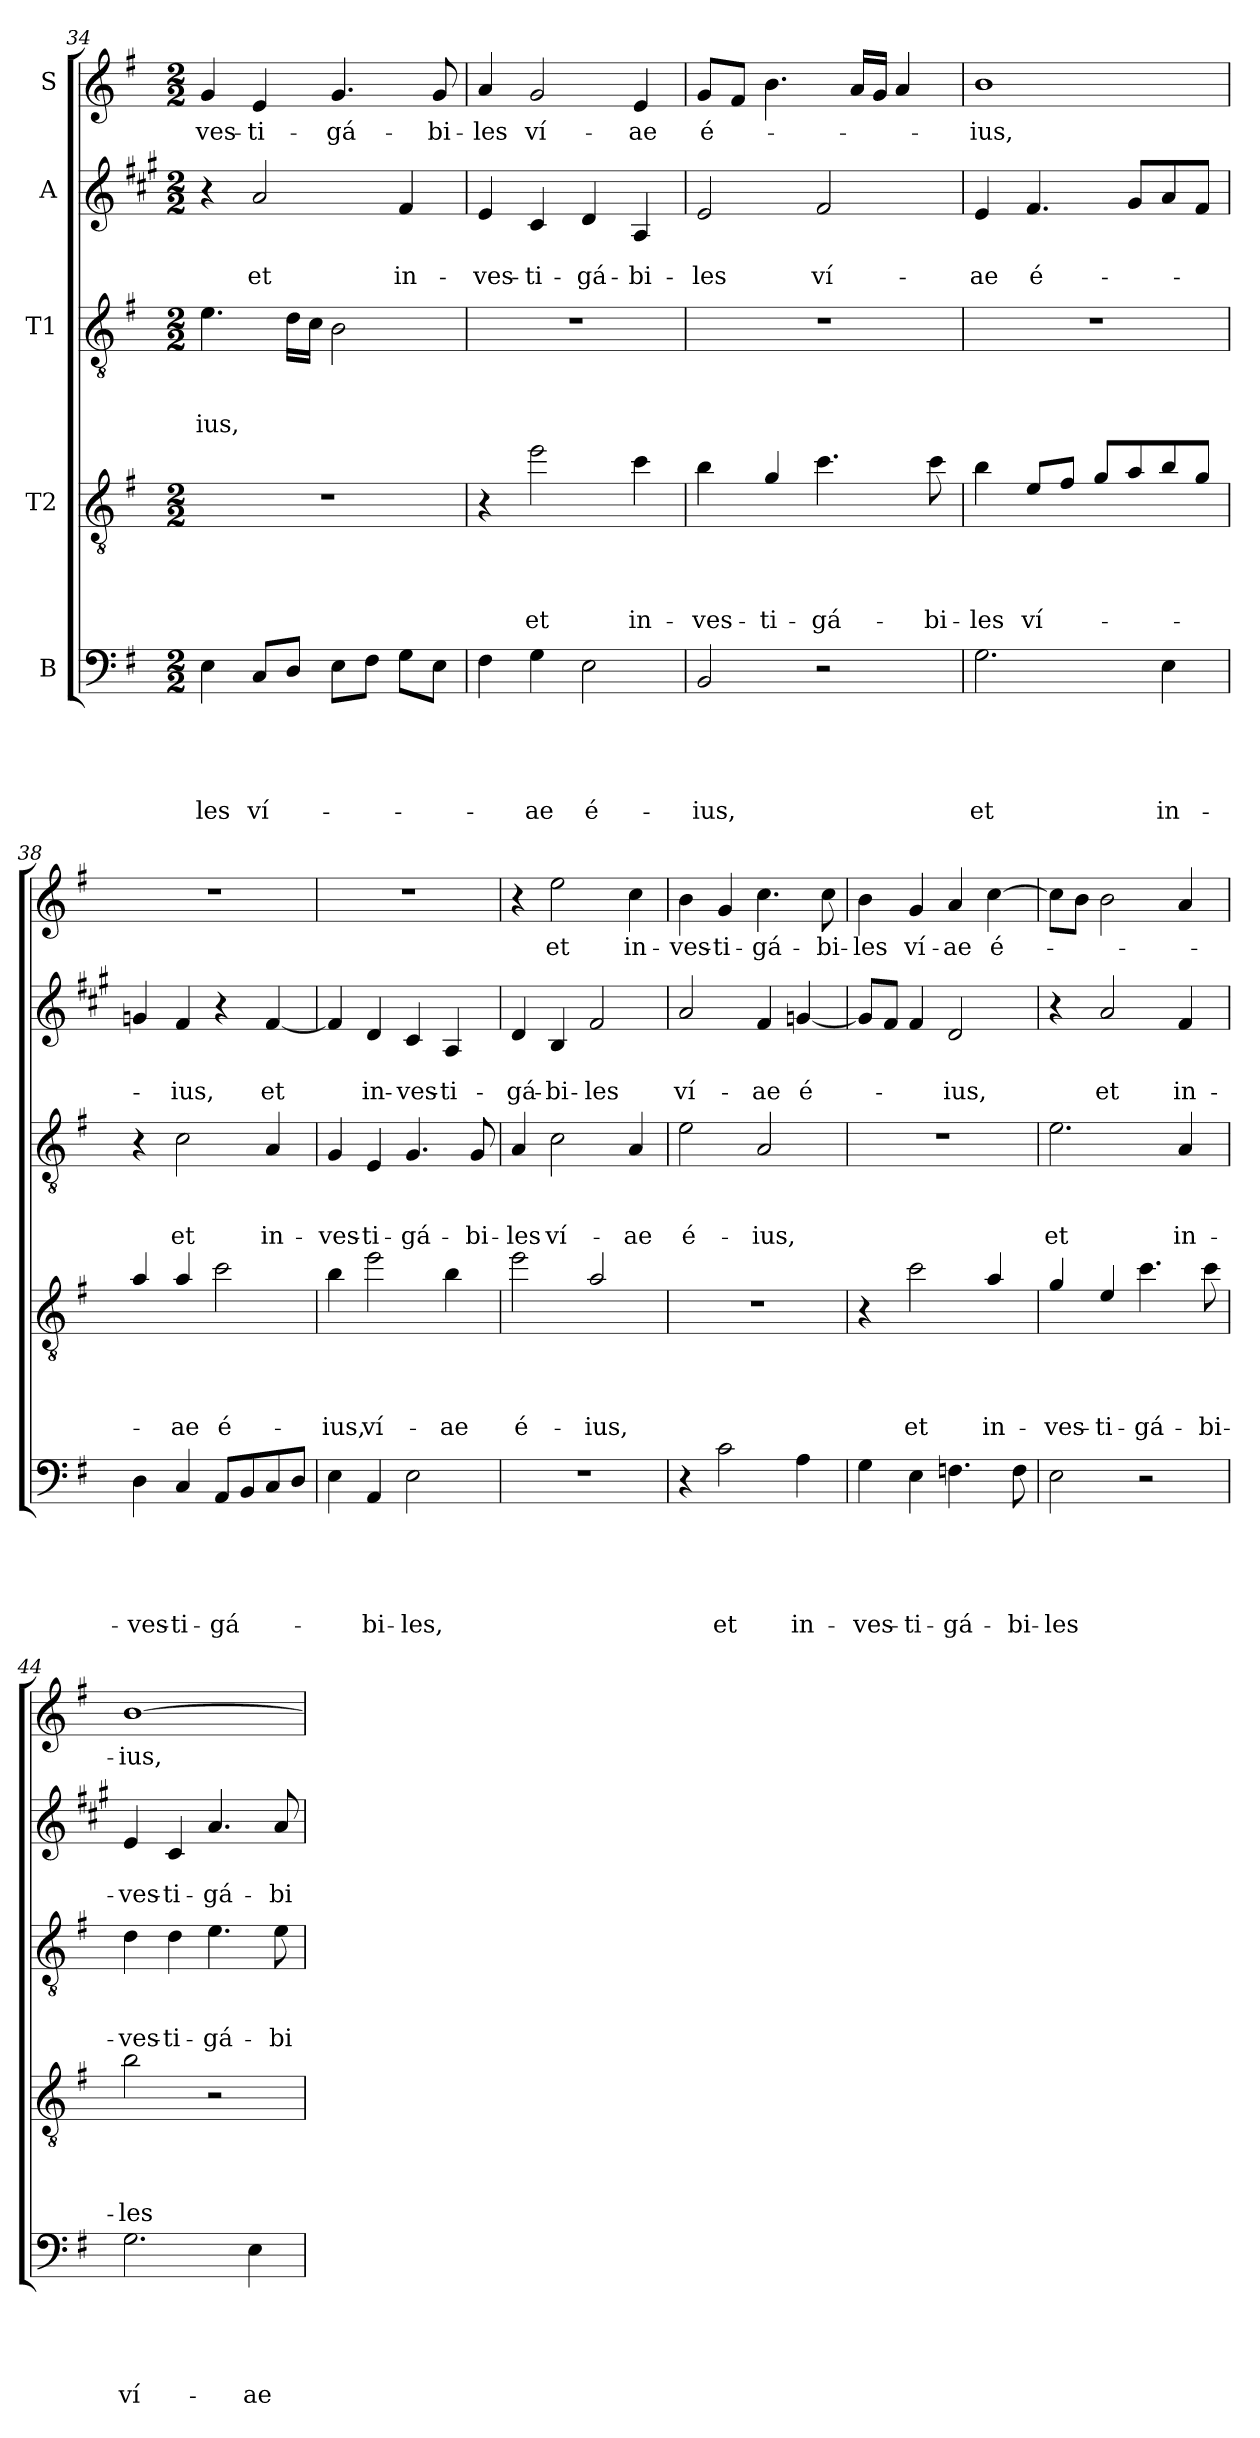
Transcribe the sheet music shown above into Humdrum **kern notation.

**kern	**text	**text	**text	**text	**text	**kern	**text	**text	**text	**text	**kern	**text	**text	**text	**kern	**text	**text	**kern	**text
*part5	*part5	*part5	*part5	*part5	*part5	*part4	*part4	*part4	*part4	*part4	*part3	*part3	*part3	*part3	*part2	*part2	*part2	*part1	*part1
*staff5	*staff5	*staff5	*staff5	*staff5	*staff5	*staff4	*staff4	*staff4	*staff4	*staff4	*staff3	*staff3	*staff3	*staff3	*staff2	*staff2	*staff2	*staff1	*staff1
*I"B	*	*	*	*	*	*I"T2	*	*	*	*	*I"T1	*	*	*	*I"A	*	*	*I"S	*
*clefF4	*	*	*	*	*	*clefGv2	*	*	*	*	*clefGv2	*	*	*	*clefG2	*	*	*clefG2	*
*	*	*	*	*	*	*ITrd8c14	*	*	*	*	*	*	*	*	*ITrd1c2	*	*	*	*
*k[f#]	*	*	*	*	*	*k[f#]	*	*	*	*	*k[f#]	*	*	*	*k[f#]	*	*	*k[f#]	*
*G:	*	*	*	*	*	*G:	*	*	*	*	*G:	*	*	*	*G:	*	*	*G:	*
*M2/2	*	*	*	*	*	*M2/2	*	*	*	*	*M2/2	*	*	*	*M2/2	*	*	*M2/2	*
=34	=34	=34	=34	=34	=34	=34	=34	=34	=34	=34	=34	=34	=34	=34	=34	=34	=34	=34	=34
!	!	!	!	!	!LO:LY:b	!	!	!	!	!	!	!	!	!LO:LY:b	!	!	!	!	!LO:LY:b
4E\	.	.	.	.	-les	1r	.	.	.	.	4.e\	.	.	-ius,	4r	.	.	4g/	-ves-
!	!	!	!	!	!LO:LY:b	!	!	!	!	!	!	!	!	!	!	!	!LO:LY:b	!	!LO:LY:b
8C/L	.	.	.	.	ví-	.	.	.	.	.	.	.	.	.	2g/	.	et	4e/	-ti-
8D/J	.	.	.	.	.	.	.	.	.	.	16d\LL	.	.	.	.	.	.	.	.
.	.	.	.	.	.	.	.	.	.	.	16c\JJ	.	.	.	.	.	.	.	.
!	!	!	!	!	!	!	!	!	!	!	!	!	!	!	!	!	!	!	!LO:LY:b
8E\L	.	.	.	.	.	.	.	.	.	.	2B\	.	.	.	.	.	.	4.g/	-gá-
8F#\J	.	.	.	.	.	.	.	.	.	.	.	.	.	.	.	.	.	.	.
!	!	!	!	!	!	!	!	!	!	!	!	!	!	!	!	!	!LO:LY:b	!	!
8G\L	.	.	.	.	.	.	.	.	.	.	.	.	.	.	4e/	.	in-	.	.
!	!	!	!	!	!	!	!	!	!	!	!	!	!	!	!	!	!	!	!LO:LY:b
8E\J	.	.	.	.	.	.	.	.	.	.	.	.	.	.	.	.	.	8g/	-bi-
=35	=35	=35	=35	=35	=35	=35	=35	=35	=35	=35	=35	=35	=35	=35	=35	=35	=35	=35	=35
!	!	!	!	!	!	!	!	!	!	!	!	!	!	!	!	!	!LO:LY:b	!	!LO:LY:b
4F#\	.	.	.	.	.	4r	.	.	.	.	1r	.	.	.	4d/	.	-ves-	4a/	-les
!	!	!	!	!	!LO:LY:b	!	!	!	!	!LO:LY:b	!	!	!	!	!	!	!LO:LY:b	!	!LO:LY:b
4G\	.	.	.	.	-ae	2e\	.	.	.	et	.	.	.	.	4B/	.	-ti-	2g/	ví-
!	!	!	!	!	!LO:LY:b	!	!	!	!	!	!	!	!	!	!	!	!LO:LY:b	!	!
2E\	.	.	.	.	é-	.	.	.	.	.	.	.	.	.	4c/	.	-gá-	.	.
!	!	!	!	!	!	!	!	!	!	!LO:LY:b	!	!	!	!	!	!	!LO:LY:b	!	!LO:LY:b
.	.	.	.	.	.	4c\	.	.	.	in-	.	.	.	.	4G/	.	-bi-	4e/	-ae
=36	=36	=36	=36	=36	=36	=36	=36	=36	=36	=36	=36	=36	=36	=36	=36	=36	=36	=36	=36
!	!	!	!	!	!LO:LY:b	!	!	!	!	!LO:LY:b	!	!	!	!	!	!	!LO:LY:b	!	!LO:LY:b
2BB/	.	.	.	.	-ius,	4B\	.	.	.	-ves-	1r	.	.	.	2d/	.	-les	8g/L	é-
.	.	.	.	.	.	.	.	.	.	.	.	.	.	.	.	.	.	8f#/J	.
!	!	!	!	!	!	!	!	!	!	!LO:LY:b	!	!	!	!	!	!	!	!	!
.	.	.	.	.	.	4G/	.	.	.	-ti-	.	.	.	.	.	.	.	4.b\	.
!	!	!	!	!	!	!	!	!	!	!LO:LY:b	!	!	!	!	!	!	!LO:LY:b	!	!
2r	.	.	.	.	.	4.c\	.	.	.	-gá-	.	.	.	.	2e/	.	ví-	.	.
.	.	.	.	.	.	.	.	.	.	.	.	.	.	.	.	.	.	16a/LL	.
.	.	.	.	.	.	.	.	.	.	.	.	.	.	.	.	.	.	16g/JJ	.
.	.	.	.	.	.	.	.	.	.	.	.	.	.	.	.	.	.	4a/	.
!	!	!	!	!	!	!	!	!	!	!LO:LY:b	!	!	!	!	!	!	!	!	!
.	.	.	.	.	.	8c\	.	.	.	-bi-	.	.	.	.	.	.	.	.	.
!!LO:PB:g=z
=37	=37	=37	=37	=37	=37	=37	=37	=37	=37	=37	=37	=37	=37	=37	=37	=37	=37	=37	=37
!	!	!	!	!	!LO:LY:b	!	!	!	!	!LO:LY:b	!	!	!	!	!	!	!LO:LY:b	!	!LO:LY:b
2.G\	.	.	.	.	et	4B\	.	.	.	-les	1r	.	.	.	4d/	.	-ae	1b	-ius,
!	!	!	!	!	!	!	!	!	!	!LO:LY:b	!	!	!	!	!	!	!LO:LY:b	!	!
.	.	.	.	.	.	8E/L	.	.	.	ví-	.	.	.	.	4.e/	.	é-	.	.
.	.	.	.	.	.	8F#/J	.	.	.	.	.	.	.	.	.	.	.	.	.
.	.	.	.	.	.	8G/L	.	.	.	.	.	.	.	.	.	.	.	.	.
.	.	.	.	.	.	8A/	.	.	.	.	.	.	.	.	8f#/L	.	.	.	.
!	!	!	!	!	!LO:LY:b	!	!	!	!	!	!	!	!	!	!	!	!	!	!
4E\	.	.	.	.	in-	8B/	.	.	.	.	.	.	.	.	8g/	.	.	.	.
.	.	.	.	.	.	8G/J	.	.	.	.	.	.	.	.	8e/J	.	.	.	.
=38	=38	=38	=38	=38	=38	=38	=38	=38	=38	=38	=38	=38	=38	=38	=38	=38	=38	=38	=38
!	!	!	!	!	!LO:LY:b	!	!	!	!	!	!	!	!	!	!	!	!	!	!
4D\	.	.	.	.	-ves-	4A/	.	.	.	.	4r	.	.	.	4fn/	.	.	1r	.
!	!	!	!	!	!LO:LY:b	!	!	!	!	!LO:LY:b	!	!	!	!LO:LY:b	!	!	!LO:LY:b	!	!
4C/	.	.	.	.	-ti-	4A/	.	.	.	-ae	2c\	.	.	et	4e/	.	-ius,	.	.
!	!	!	!	!	!LO:LY:b	!	!	!	!	!LO:LY:b	!	!	!	!	!	!	!	!	!
8AA/L	.	.	.	.	-gá-	2c\	.	.	.	é-	.	.	.	.	4r	.	.	.	.
8BB/	.	.	.	.	.	.	.	.	.	.	.	.	.	.	.	.	.	.	.
!	!	!	!	!	!	!	!	!	!	!	!	!	!	!LO:LY:b	!	!	!LO:LY:b	!	!
8C/	.	.	.	.	.	.	.	.	.	.	4A/	.	.	in-	[4e/	.	et	.	.
8D/J	.	.	.	.	.	.	.	.	.	.	.	.	.	.	.	.	.	.	.
=39	=39	=39	=39	=39	=39	=39	=39	=39	=39	=39	=39	=39	=39	=39	=39	=39	=39	=39	=39
!	!	!	!	!	!	!	!	!	!	!LO:LY:b	!	!	!	!LO:LY:b	!	!	!	!	!
4E\	.	.	.	.	.	4B\	.	.	.	-ius,	4G/	.	.	-ves-	4e/]	.	.	1r	.
!	!	!	!	!	!LO:LY:b	!	!	!	!	!LO:LY:b	!	!	!	!LO:LY:b	!	!	!LO:LY:b	!	!
4AA/	.	.	.	.	-bi-	2e\	.	.	.	ví-	4E/	.	.	-ti-	4c/	.	in-	.	.
!	!	!	!	!	!LO:LY:b	!	!	!	!	!	!	!	!	!LO:LY:b	!	!	!LO:LY:b	!	!
2E\	.	.	.	.	-les,	.	.	.	.	.	4.G/	.	.	-gá-	4B/	.	-ves-	.	.
!	!	!	!	!	!	!	!	!	!	!LO:LY:b	!	!	!	!	!	!	!LO:LY:b	!	!
.	.	.	.	.	.	4B\	.	.	.	-ae	.	.	.	.	4G/	.	-ti-	.	.
!	!	!	!	!	!	!	!	!	!	!	!	!	!	!LO:LY:b	!	!	!	!	!
.	.	.	.	.	.	.	.	.	.	.	8G/	.	.	-bi-	.	.	.	.	.
=40	=40	=40	=40	=40	=40	=40	=40	=40	=40	=40	=40	=40	=40	=40	=40	=40	=40	=40	=40
!	!	!	!	!	!	!	!	!	!	!LO:LY:b	!	!	!	!LO:LY:b	!	!	!LO:LY:b	!	!
1r	.	.	.	.	.	2e\	.	.	.	é-	4A/	.	.	-les	4c/	.	-gá-	4r	.
!	!	!	!	!	!	!	!	!	!	!	!	!	!	!LO:LY:b	!	!	!LO:LY:b	!	!LO:LY:b
.	.	.	.	.	.	.	.	.	.	.	2c\	.	.	ví-	4A/	.	-bi-	2ee\	et
!	!	!	!	!	!	!	!	!	!	!LO:LY:b	!	!	!	!	!	!	!LO:LY:b	!	!
.	.	.	.	.	.	2A/	.	.	.	-ius,	.	.	.	.	2e/	.	-les	.	.
!	!	!	!	!	!	!	!	!	!	!	!	!	!	!LO:LY:b	!	!	!	!	!LO:LY:b
.	.	.	.	.	.	.	.	.	.	.	4A/	.	.	-ae	.	.	.	4cc\	in-
=41	=41	=41	=41	=41	=41	=41	=41	=41	=41	=41	=41	=41	=41	=41	=41	=41	=41	=41	=41
!	!	!	!	!	!	!	!	!	!	!	!	!	!	!LO:LY:b	!	!	!LO:LY:b	!	!LO:LY:b
4r	.	.	.	.	.	1r	.	.	.	.	2e\	.	.	é-	2g/	.	ví-	4b\	-ves-
!	!	!	!	!	!LO:LY:b	!	!	!	!	!	!	!	!	!	!	!	!	!	!LO:LY:b
2c\	.	.	.	.	et	.	.	.	.	.	.	.	.	.	.	.	.	4g/	-ti-
!	!	!	!	!	!	!	!	!	!	!	!	!	!	!LO:LY:b	!	!	!LO:LY:b	!	!LO:LY:b
.	.	.	.	.	.	.	.	.	.	.	2A/	.	.	-ius,	4e/	.	-ae	4.cc\	-gá-
!	!	!	!	!	!LO:LY:b	!	!	!	!	!	!	!	!	!	!	!	!LO:LY:b	!	!
4A\	.	.	.	.	in-	.	.	.	.	.	.	.	.	.	[4fn/	.	é-	.	.
!	!	!	!	!	!	!	!	!	!	!	!	!	!	!	!	!	!	!	!LO:LY:b
.	.	.	.	.	.	.	.	.	.	.	.	.	.	.	.	.	.	8cc\	-bi-
!!LO:LB:g=z
=42	=42	=42	=42	=42	=42	=42	=42	=42	=42	=42	=42	=42	=42	=42	=42	=42	=42	=42	=42
!	!	!	!	!	!LO:LY:b	!	!	!	!	!	!	!	!	!	!	!	!	!	!LO:LY:b
4G\	.	.	.	.	-ves-	4r	.	.	.	.	1r	.	.	.	8f/L]	.	.	4b\	-les
.	.	.	.	.	.	.	.	.	.	.	.	.	.	.	8e/J	.	.	.	.
!	!	!	!	!	!LO:LY:b	!	!	!	!	!LO:LY:b	!	!	!	!	!	!	!	!	!LO:LY:b
4E\	.	.	.	.	-ti-	2c\	.	.	.	et	.	.	.	.	4e/	.	.	4g/	ví-
!	!	!	!	!	!LO:LY:b	!	!	!	!	!	!	!	!	!	!	!	!LO:LY:b	!	!LO:LY:b
4.F\	.	.	.	.	-gá-	.	.	.	.	.	.	.	.	.	2c/	.	-ius,	4a/	-ae
!	!	!	!	!	!	!	!	!	!	!LO:LY:b	!	!	!	!	!	!	!	!	!LO:LY:b
.	.	.	.	.	.	4A/	.	.	.	in-	.	.	.	.	.	.	.	[4cc\	é-
!	!	!	!	!	!LO:LY:b	!	!	!	!	!	!	!	!	!	!	!	!	!	!
8F\	.	.	.	.	-bi-	.	.	.	.	.	.	.	.	.	.	.	.	.	.
=43	=43	=43	=43	=43	=43	=43	=43	=43	=43	=43	=43	=43	=43	=43	=43	=43	=43	=43	=43
!	!	!	!	!	!LO:LY:b	!	!	!	!	!LO:LY:b	!	!	!	!LO:LY:b	!	!	!	!	!
2E\	.	.	.	.	-les	4G/	.	.	.	-ves-	2.e\	.	.	et	4r	.	.	8cc\L]	.
.	.	.	.	.	.	.	.	.	.	.	.	.	.	.	.	.	.	8b\J	.
!	!	!	!	!	!	!	!	!	!	!LO:LY:b	!	!	!	!	!	!	!LO:LY:b	!	!
.	.	.	.	.	.	4E/	.	.	.	-ti-	.	.	.	.	2g/	.	et	2b\	.
!	!	!	!	!	!	!	!	!	!	!LO:LY:b	!	!	!	!	!	!	!	!	!
2r	.	.	.	.	.	4.c\	.	.	.	-gá-	.	.	.	.	.	.	.	.	.
!	!	!	!	!	!	!	!	!	!	!	!	!	!	!LO:LY:b	!	!	!LO:LY:b	!	!
.	.	.	.	.	.	.	.	.	.	.	4A/	.	.	in-	4e/	.	in-	4a/	.
!	!	!	!	!	!	!	!	!	!	!LO:LY:b	!	!	!	!	!	!	!	!	!
.	.	.	.	.	.	8c\	.	.	.	-bi-	.	.	.	.	.	.	.	.	.
=44	=44	=44	=44	=44	=44	=44	=44	=44	=44	=44	=44	=44	=44	=44	=44	=44	=44	=44	=44
!	!	!	!	!	!LO:LY:b	!	!	!	!	!LO:LY:b	!	!	!	!LO:LY:b	!	!	!LO:LY:b	!	!LO:LY:b
2.G\	.	.	.	.	ví-	2B\	.	.	.	-les	4d\	.	.	-ves-	4d/	.	-ves-	[1b	-ius,
!	!	!	!	!	!	!	!	!	!	!	!	!	!	!LO:LY:b	!	!	!LO:LY:b	!	!
.	.	.	.	.	.	.	.	.	.	.	4d\	.	.	-ti-	4B/	.	-ti-	.	.
!	!	!	!	!	!	!	!	!	!	!	!	!	!	!LO:LY:b	!	!	!LO:LY:b	!	!
.	.	.	.	.	.	2r	.	.	.	.	4.e\	.	.	-gá-	4.g/	.	-gá-	.	.
!	!	!	!	!	!LO:LY:b	!	!	!	!	!	!	!	!	!	!	!	!	!	!
4E\	.	.	.	.	-ae	.	.	.	.	.	.	.	.	.	.	.	.	.	.
!	!	!	!	!	!	!	!	!	!	!	!	!	!	!LO:LY:b	!	!	!LO:LY:b	!	!
.	.	.	.	.	.	.	.	.	.	.	8e\	.	.	-bi-	8g/	.	-bi-	.	.
=	=	=	=	=	=	=	=	=	=	=	=	=	=	=	=	=	=	=	=
*-	*-	*-	*-	*-	*-	*-	*-	*-	*-	*-	*-	*-	*-	*-	*-	*-	*-	*-	*-
